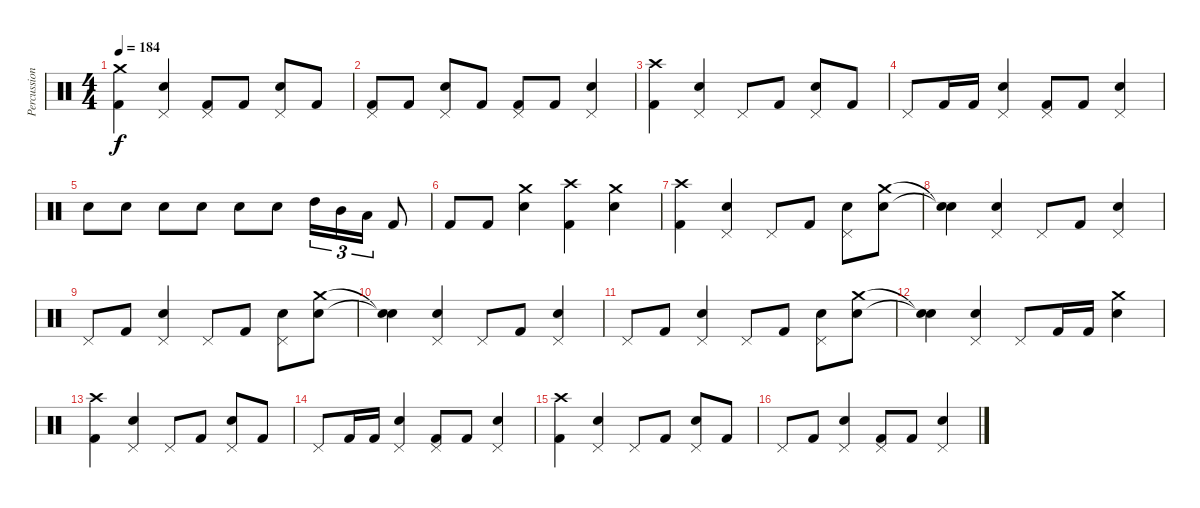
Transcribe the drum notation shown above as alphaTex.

\track ("Percussions" "Percussion") {instrument percussion}
\staff {score}
\articulation defaults
\ts (4 4)
\tempo 184
\clef neutral
\ks c
("Crash medium (hit)" "Kick (hit) 2").4{dy f} ("Pedal Hi-Hat (hit)" "Electric Snare (hit)").4 ("Pedal Hi-Hat (hit)" "Kick (hit) 2").8 "Kick (hit) 2".8 ("Pedal Hi-Hat (hit)" "Electric Snare (hit)").8 "Kick (hit) 2".8 |
("Pedal Hi-Hat (hit)" "Kick (hit) 2").8 "Kick (hit) 2".8 ("Pedal Hi-Hat (hit)" "Electric Snare (hit)").8 "Kick (hit) 2".8 ("Pedal Hi-Hat (hit)" "Kick (hit) 2").8 "Kick (hit) 2".8 ("Pedal Hi-Hat (hit)" "Electric Snare (hit)").4 |
("Crash high (hit)" "Kick (hit) 2").4 ("Pedal Hi-Hat (hit)" "Electric Snare (hit)").4 "Pedal Hi-Hat (hit)".8 "Kick (hit) 2".8 ("Pedal Hi-Hat (hit)" "Electric Snare (hit)").8 "Kick (hit) 2".8 |
"Pedal Hi-Hat (hit)".8 "Kick (hit) 2".16 "Kick (hit) 2".16 ("Pedal Hi-Hat (hit)" "Electric Snare (hit)").4 ("Pedal Hi-Hat (hit)" "Kick (hit) 2").8 "Kick (hit) 2".8 ("Pedal Hi-Hat (hit)" "Electric Snare (hit)").4 |
"Electric Snare (hit)".8 "Electric Snare (hit)".8 "Electric Snare (hit)".8 "Electric Snare (hit)".8 "Electric Snare (hit)".8 "Electric Snare (hit)".8 "High Tom (hit)".16{tu (3 2)} "Mid Tom (hit)".16{tu (3 2)} "Low Tom (hit)".16{tu (3 2)} "Kick (hit) 2".8 |
"Kick (hit) 2".8 "Kick (hit) 2".8 ("Crash medium (hit)" "Electric Snare (hit)").4 ("Crash high (hit)" "Kick (hit) 2").4 ("Crash medium (hit)" "Electric Snare (hit)").4 |
("Crash high (hit)" "Kick (hit) 2").4 ("Pedal Hi-Hat (hit)" "Electric Snare (hit)").4 "Pedal Hi-Hat (hit)".8 "Kick (hit) 2".8 ("Pedal Hi-Hat (hit)" "Electric Snare (hit)").8 ("Crash medium (hit)" "Electric Snare (hit)").8 |
("Snare (hit)"{t} "Snare (hit)"{t}).4 ("Pedal Hi-Hat (hit)" "Electric Snare (hit)").4 "Pedal Hi-Hat (hit)".8 "Kick (hit) 2".8 ("Pedal Hi-Hat (hit)" "Electric Snare (hit)").4 |
"Pedal Hi-Hat (hit)".8 "Kick (hit) 2".8 ("Pedal Hi-Hat (hit)" "Electric Snare (hit)").4 "Pedal Hi-Hat (hit)".8 "Kick (hit) 2".8 ("Pedal Hi-Hat (hit)" "Electric Snare (hit)").8 ("Crash medium (hit)" "Electric Snare (hit)").8 |
("Snare (hit)"{t} "Snare (hit)"{t}).4 ("Pedal Hi-Hat (hit)" "Electric Snare (hit)").4 "Pedal Hi-Hat (hit)".8 "Kick (hit) 2".8 ("Pedal Hi-Hat (hit)" "Electric Snare (hit)").4 |
"Pedal Hi-Hat (hit)".8 "Kick (hit) 2".8 ("Pedal Hi-Hat (hit)" "Electric Snare (hit)").4 "Pedal Hi-Hat (hit)".8 "Kick (hit) 2".8 ("Pedal Hi-Hat (hit)" "Electric Snare (hit)").8 ("Crash medium (hit)" "Electric Snare (hit)").8 |
("Snare (hit)"{t} "Snare (hit)"{t}).4 ("Pedal Hi-Hat (hit)" "Electric Snare (hit)").4 "Pedal Hi-Hat (hit)".8 "Kick (hit) 2".16 "Kick (hit) 2".16 ("Crash medium (hit)" "Electric Snare (hit)").4 |
("Crash high (hit)" "Kick (hit) 2").4 ("Pedal Hi-Hat (hit)" "Electric Snare (hit)").4 "Pedal Hi-Hat (hit)".8 "Kick (hit) 2".8 ("Pedal Hi-Hat (hit)" "Electric Snare (hit)").8 "Kick (hit) 2".8 |
"Pedal Hi-Hat (hit)".8 "Kick (hit) 2".16 "Kick (hit) 2".16 ("Pedal Hi-Hat (hit)" "Electric Snare (hit)").4 ("Pedal Hi-Hat (hit)" "Kick (hit) 2").8 "Kick (hit) 2".8 ("Pedal Hi-Hat (hit)" "Electric Snare (hit)").4 |
("Crash high (hit)" "Kick (hit) 2").4 ("Pedal Hi-Hat (hit)" "Electric Snare (hit)").4 "Pedal Hi-Hat (hit)".8 "Kick (hit) 2".8 ("Pedal Hi-Hat (hit)" "Electric Snare (hit)").8 "Kick (hit) 2".8 |
"Pedal Hi-Hat (hit)".8 "Kick (hit) 2".8 ("Pedal Hi-Hat (hit)" "Electric Snare (hit)").4 ("Pedal Hi-Hat (hit)" "Kick (hit) 2").8 "Kick (hit) 2".8 ("Pedal Hi-Hat (hit)" "Electric Snare (hit)").4
